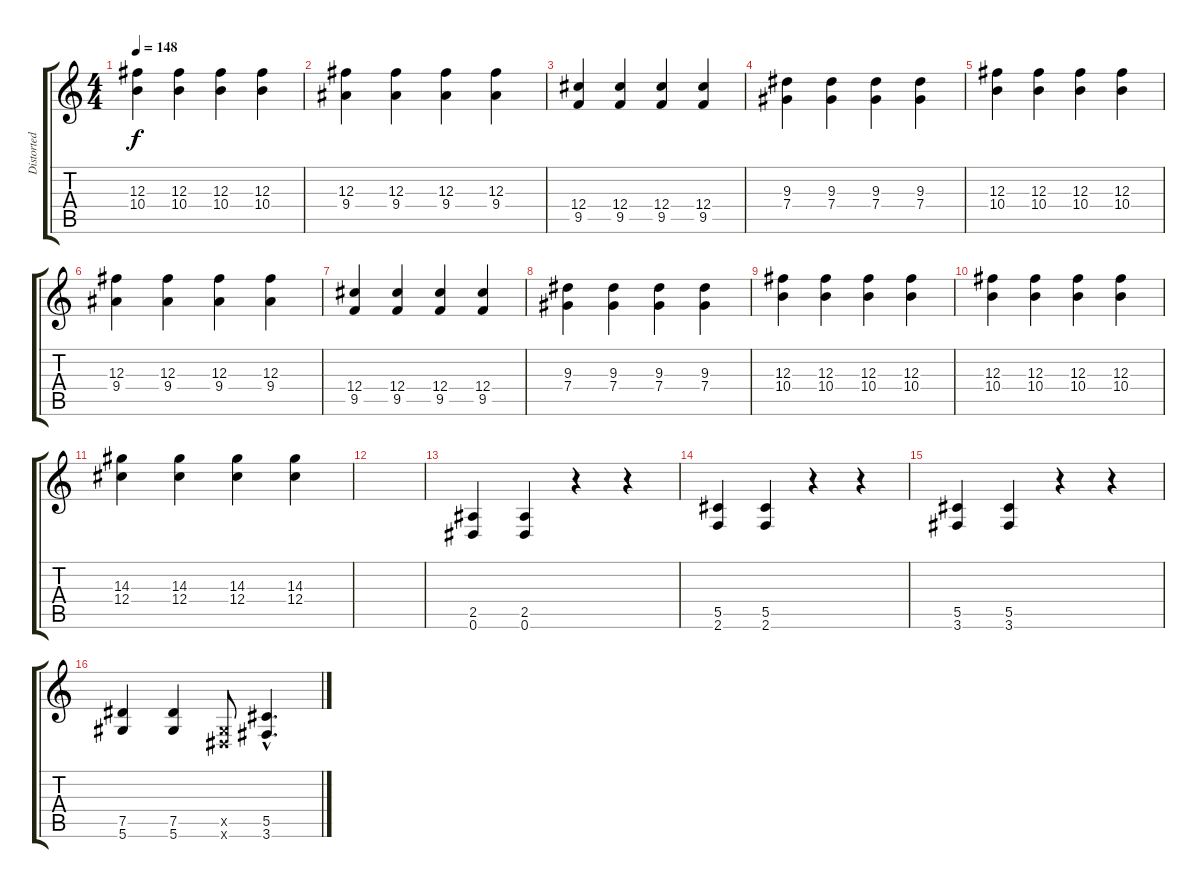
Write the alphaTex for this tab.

\track ("Distorted Guitar 2" "Distorted ") {instrument distortionguitar}
\staff {score tabs}
\tuning (Eb4 Bb3 Gb3 Db3 Ab2 Eb2) {hide}
\ts (4 4)
\tempo 148
\clef g2
\ks c
(12.3 10.4).4{dy f} (12.3 10.4).4 (12.3 10.4).4 (12.3 10.4).4 |
(12.3 9.4).4 (12.3 9.4).4 (12.3 9.4).4 (12.3 9.4).4 |
(12.4 9.5).4 (12.4 9.5).4 (12.4 9.5).4 (12.4 9.5).4 |
(9.3 7.4).4 (9.3 7.4).4 (9.3 7.4).4 (9.3 7.4).4 |
(12.3 10.4).4 (12.3 10.4).4 (12.3 10.4).4 (12.3 10.4).4 |
(12.3 9.4).4 (12.3 9.4).4 (12.3 9.4).4 (12.3 9.4).4 |
(12.4 9.5).4 (12.4 9.5).4 (12.4 9.5).4 (12.4 9.5).4 |
(9.3 7.4).4 (9.3 7.4).4 (9.3 7.4).4 (9.3 7.4).4 |
(12.3 10.4).4 (12.3 10.4).4 (12.3 10.4).4 (12.3 10.4).4 |
(12.3 10.4).4 (12.3 10.4).4 (12.3 10.4).4 (12.3 10.4).4 |
(14.3 12.4).4 (14.3 12.4).4 (14.3 12.4).4 (14.3 12.4).4 |
|
(2.5 0.6).4 (2.5 0.6).4 r.4 r.4 |
(5.5 2.6).4 (5.5 2.6).4 r.4 r.4 |
(5.5 3.6).4 (5.5 3.6).4 r.4 r.4 |
(7.5 5.6).4 (7.5 5.6).4 (0.5{x} 0.6{x}).8 (5.5{hac} 3.6{hac}).4{d}
